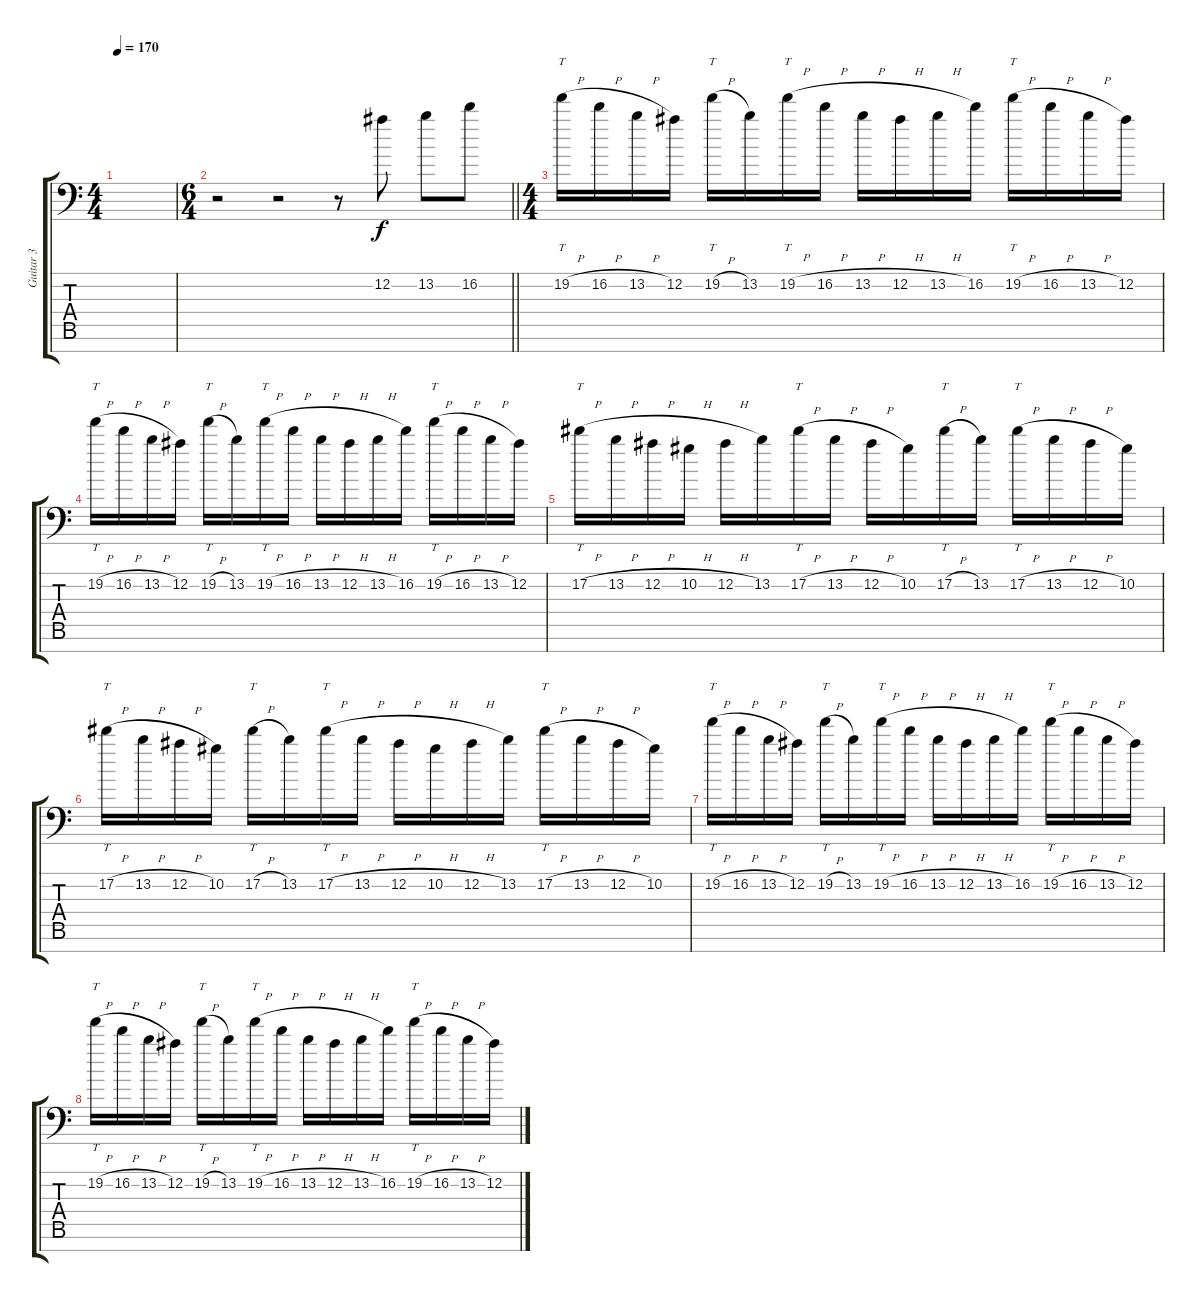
\track ("Guitar 3" "Guitar 3") {instrument distortionguitar}
\staff {score tabs}
\tuning (Eb4 Bb3 Gb3 Db3 Ab2 Eb2 Ab1) {hide}
\ts (4 4)
\tempo 170
\clef f4
\ks c
|
\ts (6 4)
\barLineRight lightlight
r.2 r.2 r.8 12.2.8 13.2.8 16.2.8 |
\ts (4 4)
19.2{h}.16{tt} 16.2{h}.16 13.2{h}.16 12.2.16 19.2{h}.16{tt} 13.2.16 19.2{h}.16{tt} 16.2{h}.16 13.2{h}.16 12.2{h}.16 13.2{h}.16 16.2.16 19.2{h}.16{tt} 16.2{h}.16 13.2{h}.16 12.2.16 |
19.2{h}.16{tt} 16.2{h}.16 13.2{h}.16 12.2.16 19.2{h}.16{tt} 13.2.16 19.2{h}.16{tt} 16.2{h}.16 13.2{h}.16 12.2{h}.16 13.2{h}.16 16.2.16 19.2{h}.16{tt} 16.2{h}.16 13.2{h}.16 12.2.16 |
17.2{h}.16{tt} 13.2{h}.16 12.2{h}.16 10.2{h}.16 12.2{h}.16 13.2.16 17.2{h}.16{tt} 13.2{h}.16 12.2{h}.16 10.2.16 17.2{h}.16{tt} 13.2.16 17.2{h}.16{tt} 13.2{h}.16 12.2{h}.16 10.2.16 |
17.2{h}.16{tt} 13.2{h}.16 12.2{h}.16 10.2.16 17.2{h}.16{tt} 13.2.16 17.2{h}.16{tt} 13.2{h}.16 12.2{h}.16 10.2{h}.16 12.2{h}.16 13.2.16 17.2{h}.16{tt} 13.2{h}.16 12.2{h}.16 10.2.16 |
19.2{h}.16{tt} 16.2{h}.16 13.2{h}.16 12.2.16 19.2{h}.16{tt} 13.2.16 19.2{h}.16{tt} 16.2{h}.16 13.2{h}.16 12.2{h}.16 13.2{h}.16 16.2.16 19.2{h}.16{tt} 16.2{h}.16 13.2{h}.16 12.2.16 |
19.2{h}.16{tt} 16.2{h}.16 13.2{h}.16 12.2.16 19.2{h}.16{tt} 13.2.16 19.2{h}.16{tt} 16.2{h}.16 13.2{h}.16 12.2{h}.16 13.2{h}.16 16.2.16 19.2{h}.16{tt} 16.2{h}.16 13.2{h}.16 12.2.16
